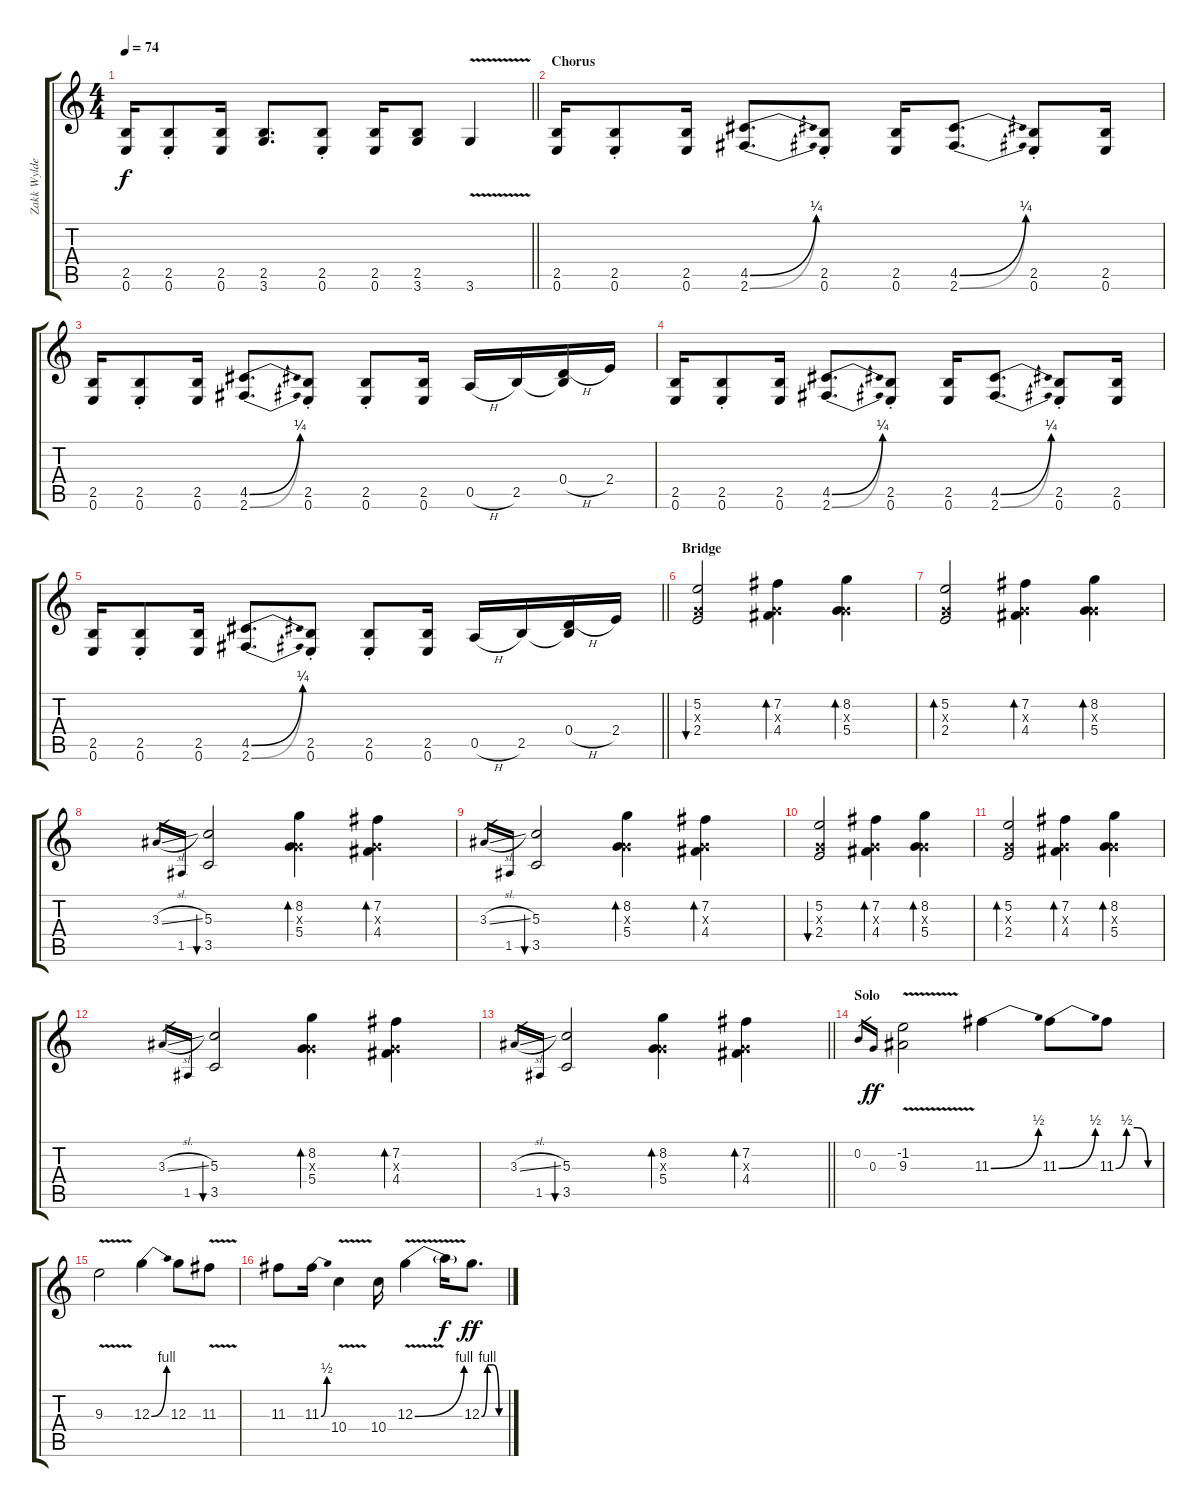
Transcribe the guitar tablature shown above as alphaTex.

\track ("Zakk Wylde [Lead]" "Zakk Wylde") {instrument distortionguitar}
\staff {score tabs}
\tuning (E4 B3 G3 D3 A2 E2) {hide}
\ts (4 4)
\tempo 74
\clef g2
\barLineRight lightlight
\ks c
(2.5 0.6).16{dy f} (2.5{st} 0.6{st}).8 (2.5 0.6).16 (2.5 3.6).8{d} (2.5{st} 0.6{st}).8 (2.5 0.6).16 (2.5 3.6).8 3.6{v}.4 |
\section ("" "Chorus")
(2.5 0.6).16 (2.5{st} 0.6{st}).8 (2.5 0.6).16 (4.5{be (bend 0 0 60 1)} 2.6{be (bend 0 0 60 1)}).8{d} (2.5{st} 0.6{st}).8 (2.5 0.6).16 (4.5{be (bend 0 0 60 1)} 2.6{be (bend 0 0 60 1)}).8{d} (2.5{st} 0.6{st}).8 (2.5 0.6).16 |
(2.5 0.6).16 (2.5{st} 0.6{st}).8 (2.5 0.6).16 (4.5{be (bend 0 0 60 1)} 2.6{be (bend 0 0 60 1)}).8{d} (2.5{st} 0.6{st}).8 (2.5{st} 0.6{st}).8 (2.5 0.6).16 0.5{h}.16 2.5.16 (0.4{h} 2.5{t}).16 2.4.16 |
(2.5 0.6).16 (2.5{st} 0.6{st}).8 (2.5 0.6).16 (4.5{be (bend 0 0 60 1)} 2.6{be (bend 0 0 60 1)}).8{d} (2.5{st} 0.6{st}).8 (2.5 0.6).16 (4.5{be (bend 0 0 60 1)} 2.6{be (bend 0 0 60 1)}).8{d} (2.5{st} 0.6{st}).8 (2.5 0.6).16 |
\barLineRight lightlight
(2.5 0.6).16 (2.5{st} 0.6{st}).8 (2.5 0.6).16 (4.5{be (bend 0 0 60 1)} 2.6{be (bend 0 0 60 1)}).8{d} (2.5{st} 0.6{st}).8 (2.5{st} 0.6{st}).8 (2.5 0.6).16 0.5{h}.16 2.5.16 (0.4{h} 2.5{t}).16 2.4.16 |
\section ("" "Bridge")
(5.2 0.3{x} 2.4).2{bu 60} (7.2 0.3{x} 4.4).4{bd 60} (8.2 0.3{x} 5.4).4{bd 60} |
(5.2 0.3{x} 2.4).2{bd 60} (7.2 0.3{x} 4.4).4{bd 60} (8.2 0.3{x} 5.4).4{bd 60} |
3.3{sl}.16{gr} 1.5.16{gr} (5.3 3.5).2{bu 60} (8.2 0.3{x} 5.4).4{bd 60} (7.2 0.3{x} 4.4).4{bd 60} |
3.3{sl}.16{gr} 1.5.16{gr} (5.3 3.5).2{bu 60} (8.2 0.3{x} 5.4).4{bd 60} (7.2 0.3{x} 4.4).4{bd 60} |
(5.2 0.3{x} 2.4).2{bu 60} (7.2 0.3{x} 4.4).4{bd 60} (8.2 0.3{x} 5.4).4{bd 60} |
(5.2 0.3{x} 2.4).2{bd 60} (7.2 0.3{x} 4.4).4{bd 60} (8.2 0.3{x} 5.4).4{bd 60} |
3.3{sl}.16{gr} 1.5.16{gr} (5.3 3.5).2{bu 60} (8.2 0.3{x} 5.4).4{bd 60} (7.2 0.3{x} 4.4).4{bd 60} |
\barLineRight lightlight
3.3{sl}.16{gr} 1.5.16{gr} (5.3 3.5).2{bu 60} (8.2 0.3{x} 5.4).4{bd 60} (7.2 0.3{x} 4.4).4{bd 60} |
\section ("" "Solo")
0.2.16{gr} 0.3.16{gr dy ff} (-1.2 9.3{v}).2{volume 16 balance 0} 11.3{be (bend 0 0 60 2)}.4 11.3{be (bend 0 0 60 2)}.8 11.3{be (custom 0 0 15 2 30 2 45 0 60 0)}.8 |
9.3{v}.2 12.3{be (bend 0 0 60 4)}.4 12.3.8 11.3{v}.8 |
11.3.8 11.3{be (bend 0 0 60 2)}.16 10.4{v}.4 10.4.16 12.3{be (bend 0 0 60 4) v}.4 12.3{t}.16{dy f} 12.3{be (custom 0 0 15 4 30 4 45 0 60 0)}.8{d dy ff}
